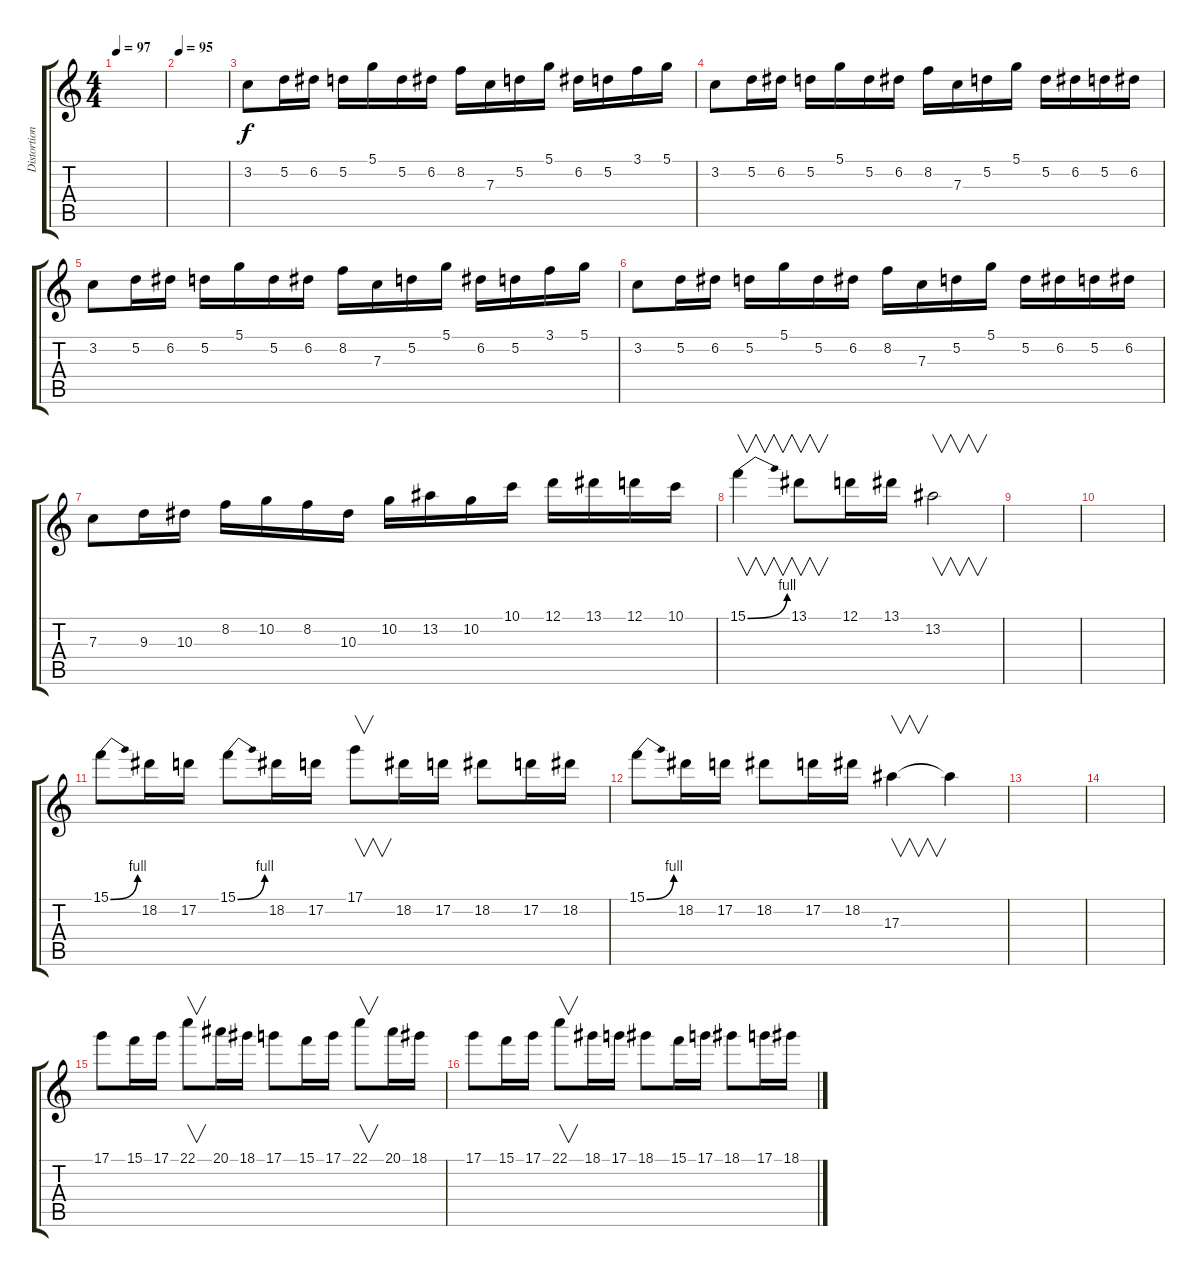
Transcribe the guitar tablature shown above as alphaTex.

\track ("Distortion Guitar 4" "Distortion") {instrument overdrivenguitar}
\staff {score tabs}
\tuning (D4 A3 F3 C3 G2 C2) {hide}
\ts (4 4)
\tempo 97
\clef g2
\ks c
|
\tempo 95
|
3.2.8 5.2.16 6.2.16 5.2.16 5.1.16 5.2.16 6.2.16 8.2.16 7.3.16 5.2.16 5.1.16 6.2.16 5.2.16 3.1.16 5.1.16 |
3.2.8 5.2.16 6.2.16 5.2.16 5.1.16 5.2.16 6.2.16 8.2.16 7.3.16 5.2.16 5.1.16 5.2.16 6.2.16 5.2.16 6.2.16 |
3.2.8 5.2.16 6.2.16 5.2.16 5.1.16 5.2.16 6.2.16 8.2.16 7.3.16 5.2.16 5.1.16 6.2.16 5.2.16 3.1.16 5.1.16 |
3.2.8 5.2.16 6.2.16 5.2.16 5.1.16 5.2.16 6.2.16 8.2.16 7.3.16 5.2.16 5.1.16 5.2.16 6.2.16 5.2.16 6.2.16 |
7.3.8 9.3.16 10.3.16 8.2.16 10.2.16 8.2.16 10.3.16 10.2.16 13.2.16 10.2.16 10.1.16 12.1.16 13.1.16 12.1.16 10.1.16 |
15.1{be (bend 0 0 60 4)}.4{v} 13.1.8{v} 12.1.16 13.1.16 13.2.2{v} |
|
|
15.1{be (bend 0 0 60 4)}.8 18.2.16 17.2.16 15.1{be (bend 0 0 60 4)}.8 18.2.16 17.2.16 17.1.8{v} 18.2.16 17.2.16 18.2.8 17.2.16 18.2.16 |
15.1{be (bend 0 0 60 4)}.8 18.2.16 17.2.16 18.2.8 17.2.16 18.2.16 17.3.4{v} 17.3{t}.4 |
|
|
17.1.8 15.1.16 17.1.16 22.1.8{v} 20.1.16 18.1.16 17.1.8 15.1.16 17.1.16 22.1.8{v} 20.1.16 18.1.16 |
17.1.8 15.1.16 17.1.16 22.1.8{v} 18.1.16 17.1.16 18.1.8 15.1.16 17.1.16 18.1.8 17.1.16 18.1.16
